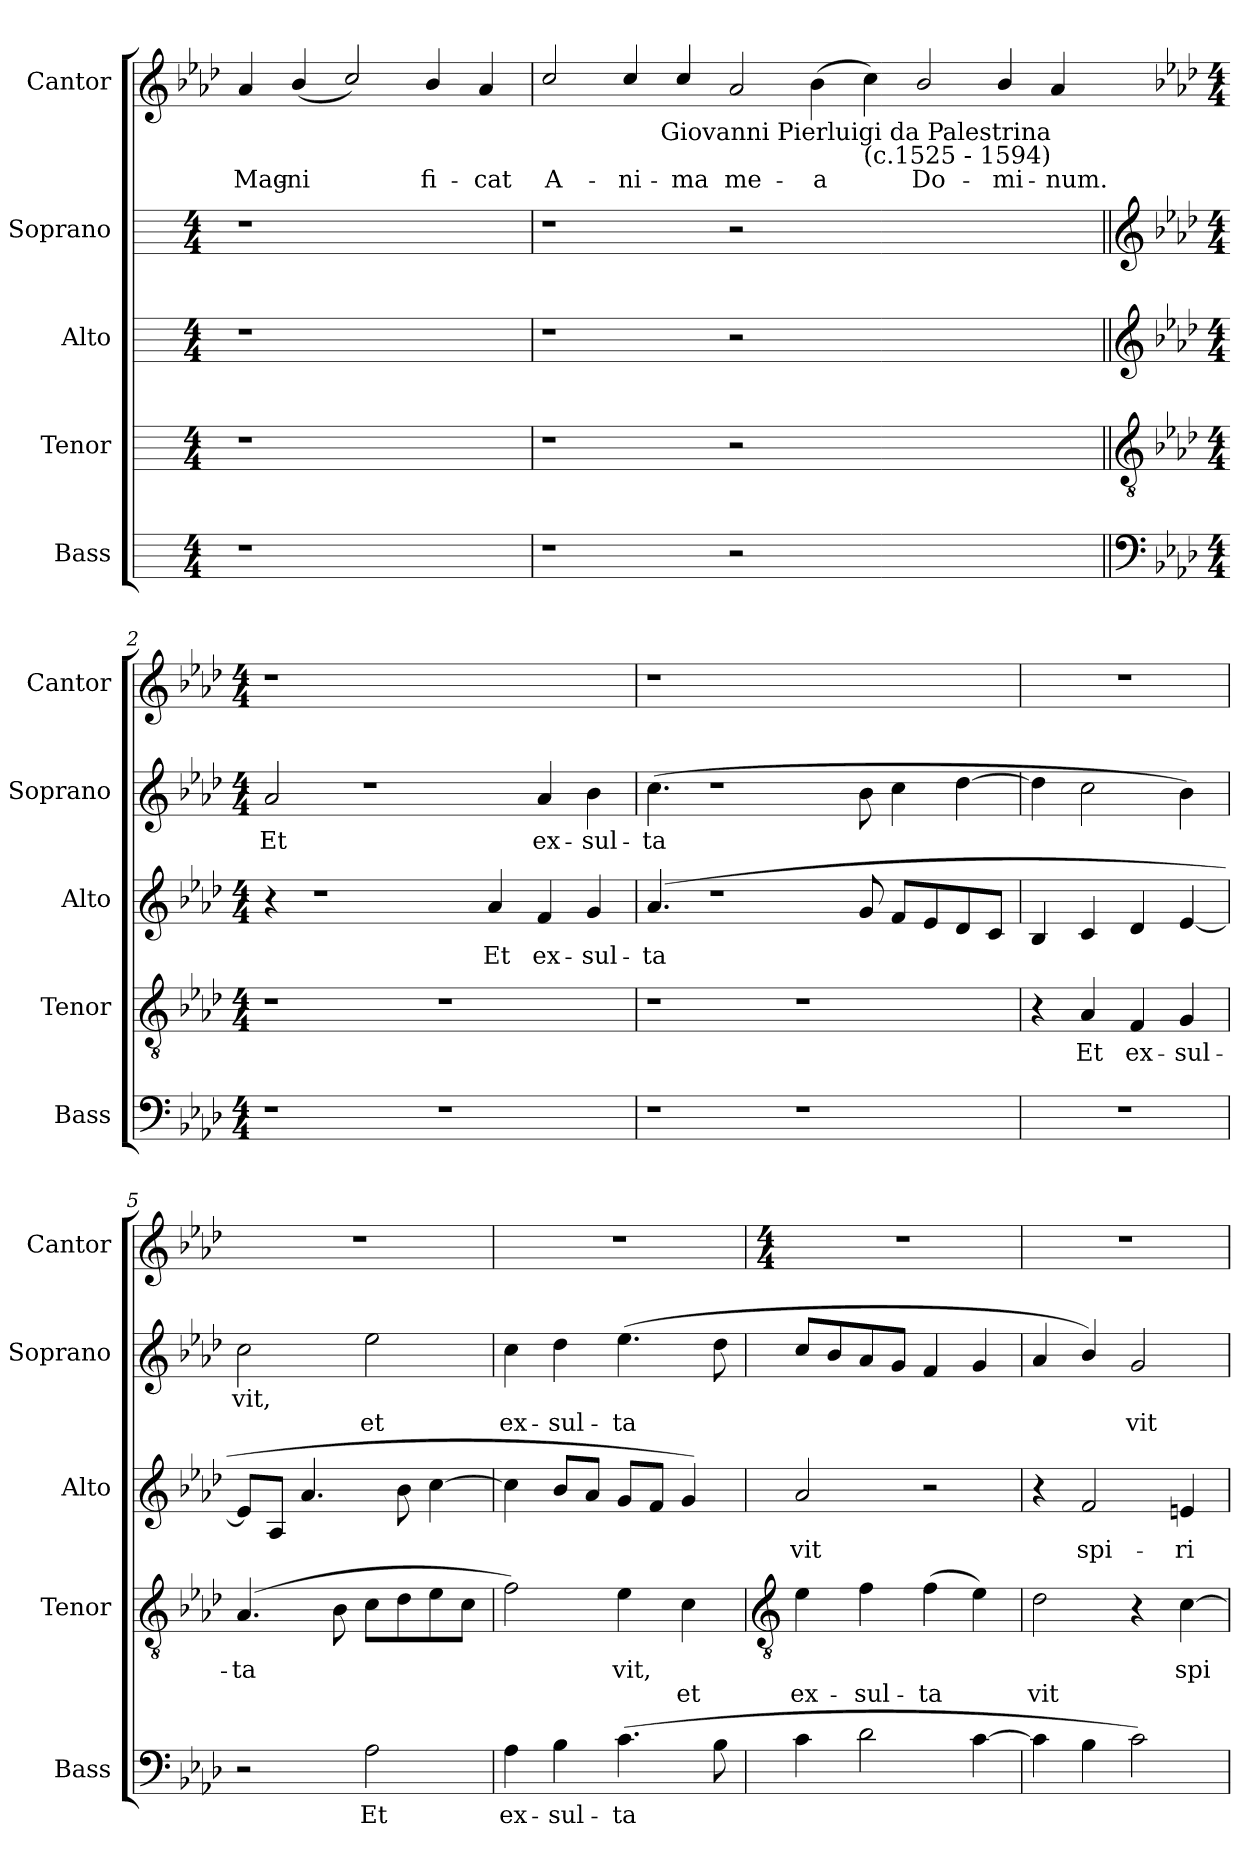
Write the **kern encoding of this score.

**kern	**text	**kern	**text	**text	**kern	**text	**kern	**text	**text	**kern	**text
*part5	*part5	*part4	*part4	*part4	*part3	*part3	*part2	*part2	*part2	*part1	*part1
*staff5	*staff5	*staff4	*staff4	*staff4	*staff3	*staff3	*staff2	*staff2	*staff2	*staff1	*staff1
*I"Bass	*	*I"Tenor	*	*	*I"Alto	*	*I"Soprano	*	*	*I"Cantor	*
*I'Bass	*	*I'Tenor	*	*	*I'Alto	*	*I'Soprano	*	*	*I'Cantor	*
*	*	*	*	*	*	*	*	*	*	*clefG2	*
*	*	*	*	*	*	*	*	*	*	*k[b-e-a-d-]	*
*	*	*	*	*	*	*	*	*	*	*A-:	*
*M4/4	*	*M4/4	*	*	*M4/4	*	*M4/4	*	*	*	*
=	=	=	=	=	=	=	=	=	=	=	=
!	!	!	!	!	!	!	!	!	!	!	!LO:LY:b
1r	.	1r	.	.	1r	.	1r	.	.	4a-	Mag-
!	!	!	!	!	!	!	!	!	!	!	!LO:LY:b
.	.	.	.	.	.	.	.	.	.	(<4b-/	-ni
.	.	.	.	.	.	.	.	.	.	2cc/)	.
!	!	!	!	!	!	!	!	!	!	!	!LO:LY:b
2ryy	.	2ryy	.	.	2ryy	.	2ryy	.	.	4b-/	fi-
!	!	!	!	!	!	!	!	!	!	!	!LO:LY:b
.	.	.	.	.	.	.	.	.	.	4a-/	-cat
=1	=1	=1	=1	=1	=1	=1	=1	=1	=1	=1	=1
!	!	!	!	!	!	!	!	!	!	!	!LO:LY:b
1r	.	1r	.	.	1r	.	1r	.	.	2cc/	A-
!	!	!	!	!	!	!	!	!	!	!	!LO:LY:b
.	.	.	.	.	.	.	.	.	.	4cc/	-ni-
!	!	!	!	!	!	!	!	!	!	!	!LO:LY:b
.	.	.	.	.	.	.	.	.	.	4cc/	-ma
!	!	!	!	!	!	!	!	!	!	!	!LO:LY:b
2r	.	2r	.	.	2r	.	2r	.	.	2a-/	me-
!	!	!	!	!	!	!	!	!	!	!	!LO:LY:b
1.ryy	.	1.ryy	.	.	1.ryy	.	1.ryy	.	.	(>4b-	-a
.	.	.	.	.	.	.	.	.	.	4cc)	.
!	!	!	!	!	!	!	!	!	!	!	!LO:LY:b
.	.	.	.	.	.	.	.	.	.	2b-/	Do-
!	!	!	!	!	!	!	!	!	!	!	!LO:LY:b
.	.	.	.	.	.	.	.	.	.	4b-/	-mi-
!	!	!	!	!	!	!	!	!	!	!LO:TX:b:rj:t=Giovanni Pierluigi da Palestrina\n(c.1525 - 1594)	!
!	!	!	!	!	!	!	!	!	!	!	!LO:LY:b
.	.	.	.	.	.	.	.	.	.	4a-	-num.
!!LO:LB:g=z
=2||	=2-	=2||	=2-	=2-	=2||	=2-	=2||	=2-	=2-	=2-	=2-
*clefF4	*	*clefGv2	*	*	*clefG2	*	*clefG2	*	*	*	*
*k[b-e-a-d-]	*	*k[b-e-a-d-]	*	*	*k[b-e-a-d-]	*	*k[b-e-a-d-]	*	*	*	*
*A-:	*	*A-:	*	*	*A-:	*	*A-:	*	*	*	*
*M4/4	*	*M4/4	*	*	*M4/4	*	*M4/4	*	*	*M4/4	*
!	!	!	!	!	!	!	!	!LO:LY:b	!	!	!
1r	.	1r	.	.	4r	.	2a-	Et	.	1r	.
.	.	.	.	.	1r	.	.	.	.	.	.
.	.	.	.	.	.	.	1r	.	.	.	.
1r	.	1r	.	.	.	.	.	.	.	1ryy	.
!	!	!	!	!	!	!LO:LY:b	!	!	!	!	!
.	.	.	.	.	4a-	Et	.	.	.	.	.
!	!	!	!	!	!	!LO:LY:b	!	!LO:LY:b	!	!	!
.	.	.	.	.	4f	ex-	4a-	ex-	.	.	.
!	!	!	!	!	!	!LO:LY:b	!	!LO:LY:b	!	!	!
.	.	.	.	.	4g	-sul-	4b-	-sul-	.	.	.
=3	=3	=3	=3	=3	=3	=3	=3	=3	=3	=3	=3
!	!	!	!	!	!	!LO:LY:b	!	!LO:LY:b	!	!	!
1r	.	1r	.	.	(<4.a-	-ta	(>4.cc	-ta	.	1r	.
.	.	.	.	.	1r	.	1r	.	.	.	.
1r	.	1r	.	.	.	.	.	.	.	1ryy	.
.	.	.	.	.	8g	.	8b-	.	.	.	.
.	.	.	.	.	8fL	.	4cc	.	.	.	.
.	.	.	.	.	8e-	.	.	.	.	.	.
.	.	.	.	.	8d-	.	[4dd-	.	.	.	.
.	.	.	.	.	8cJ	.	.	.	.	.	.
=4	=4	=4	=4	=4	=4	=4	=4	=4	=4	=4	=4
1r	.	4r	.	.	4B-	.	4dd-]	.	.	1r	.
!	!	!	!LO:LY:b	!	!	!	!	!	!	!	!
.	.	4A-	Et	.	4c	.	2cc	.	.	.	.
!	!	!	!LO:LY:b	!	!	!	!	!	!	!	!
.	.	4F	ex-	.	4d-	.	.	.	.	.	.
!	!	!	!LO:LY:b	!	!	!	!	!	!	!	!
.	.	4G	-sul-	.	[4e-	.	4b-)	.	.	.	.
=5	=5	=5	=5	=5	=5	=5	=5	=5	=5	=5	=5
!	!	!	!LO:LY:b	!	!	!	!	!LO:LY:b	!	!	!
2r	.	(>4.A-	-ta	.	8e-L]	.	2cc	vit,	.	1r	.
.	.	.	.	.	8A-J	.	.	.	.	.	.
.	.	.	.	.	4.a-	.	.	.	.	.	.
.	.	8B-	.	.	.	.	.	.	.	.	.
!	!LO:LY:b	!	!	!	!	!	!	!	!LO:LY:b	!	!
2A-	Et	8cL	.	.	.	.	2ee-	.	et	.	.
.	.	8d-	.	.	8b-	.	.	.	.	.	.
.	.	8e-	.	.	[4cc	.	.	.	.	.	.
.	.	8cJ	.	.	.	.	.	.	.	.	.
=6	=6	=6	=6	=6	=6	=6	=6	=6	=6	=6	=6
!	!LO:LY:b	!	!	!	!	!	!	!	!LO:LY:b	!	!
4A-	ex-	2f)	.	.	4cc]	.	4cc	.	ex-	1r	.
!	!LO:LY:b	!	!	!	!	!	!	!	!LO:LY:b	!	!
4B-	-sul-	.	.	.	8b-L	.	4dd-	.	-sul-	.	.
.	.	.	.	.	8a-J	.	.	.	.	.	.
!	!LO:LY:b	!	!LO:LY:b	!	!	!	!	!	!LO:LY:b	!	!
(>4.c	-ta	4e-	vit,	.	8gL	.	(<4.ee-	.	-ta	.	.
.	.	.	.	.	8fJ	.	.	.	.	.	.
!	!	!	!	!LO:LY:b	!	!	!	!	!	!	!
.	.	4c	.	et	4g)	.	.	.	.	.	.
8B-	.	.	.	.	.	.	8dd-	.	.	.	.
!!LO:LB:g=z
=7	=7	=7	=7	=7	=7	=7	=7	=7	=7	=7	=7
*	*	*clefGv2	*	*	*	*	*	*	*	*	*
*	*	*	*	*	*	*	*	*	*	*M4/4	*
!	!	!	!	!LO:LY:b	!	!LO:LY:b	!	!	!	!	!
4c	.	4e-	.	ex-	2a-	vit	8ccL	.	.	1r	.
.	.	.	.	.	.	.	8b-	.	.	.	.
!	!	!	!	!LO:LY:b	!	!	!	!	!	!	!
2d-	.	4f	.	-sul-	.	.	8a-	.	.	.	.
.	.	.	.	.	.	.	8gJ	.	.	.	.
!	!	!	!	!LO:LY:b	!	!	!	!	!	!	!
.	.	(>4f	.	-ta	2r	.	4f	.	.	.	.
[4c	.	4e-)	.	.	.	.	4g	.	.	.	.
=8	=8	=8	=8	=8	=8	=8	=8	=8	=8	=8	=8
!	!	!	!	!LO:LY:b	!	!	!	!	!	!	!
4c]	.	2d-	.	vit	4r	.	4a-	.	.	1r	.
!	!	!	!	!	!	!LO:LY:b	!	!	!	!	!
4B-	.	.	.	.	2f	spi-	4b-/)	.	.	.	.
!	!	!	!	!	!	!	!	!	!LO:LY:b	!	!
2c)	.	4r	.	.	.	.	2g	.	vit	.	.
!	!	!	!LO:LY:b	!	!	!LO:LY:b	!	!	!	!	!
.	.	[4c	spi	.	4e	-ri-	.	.	.	.	.
=	=	=	=	=	=	=	=	=	=	=	=
*-	*-	*-	*-	*-	*-	*-	*-	*-	*-	*-	*-
